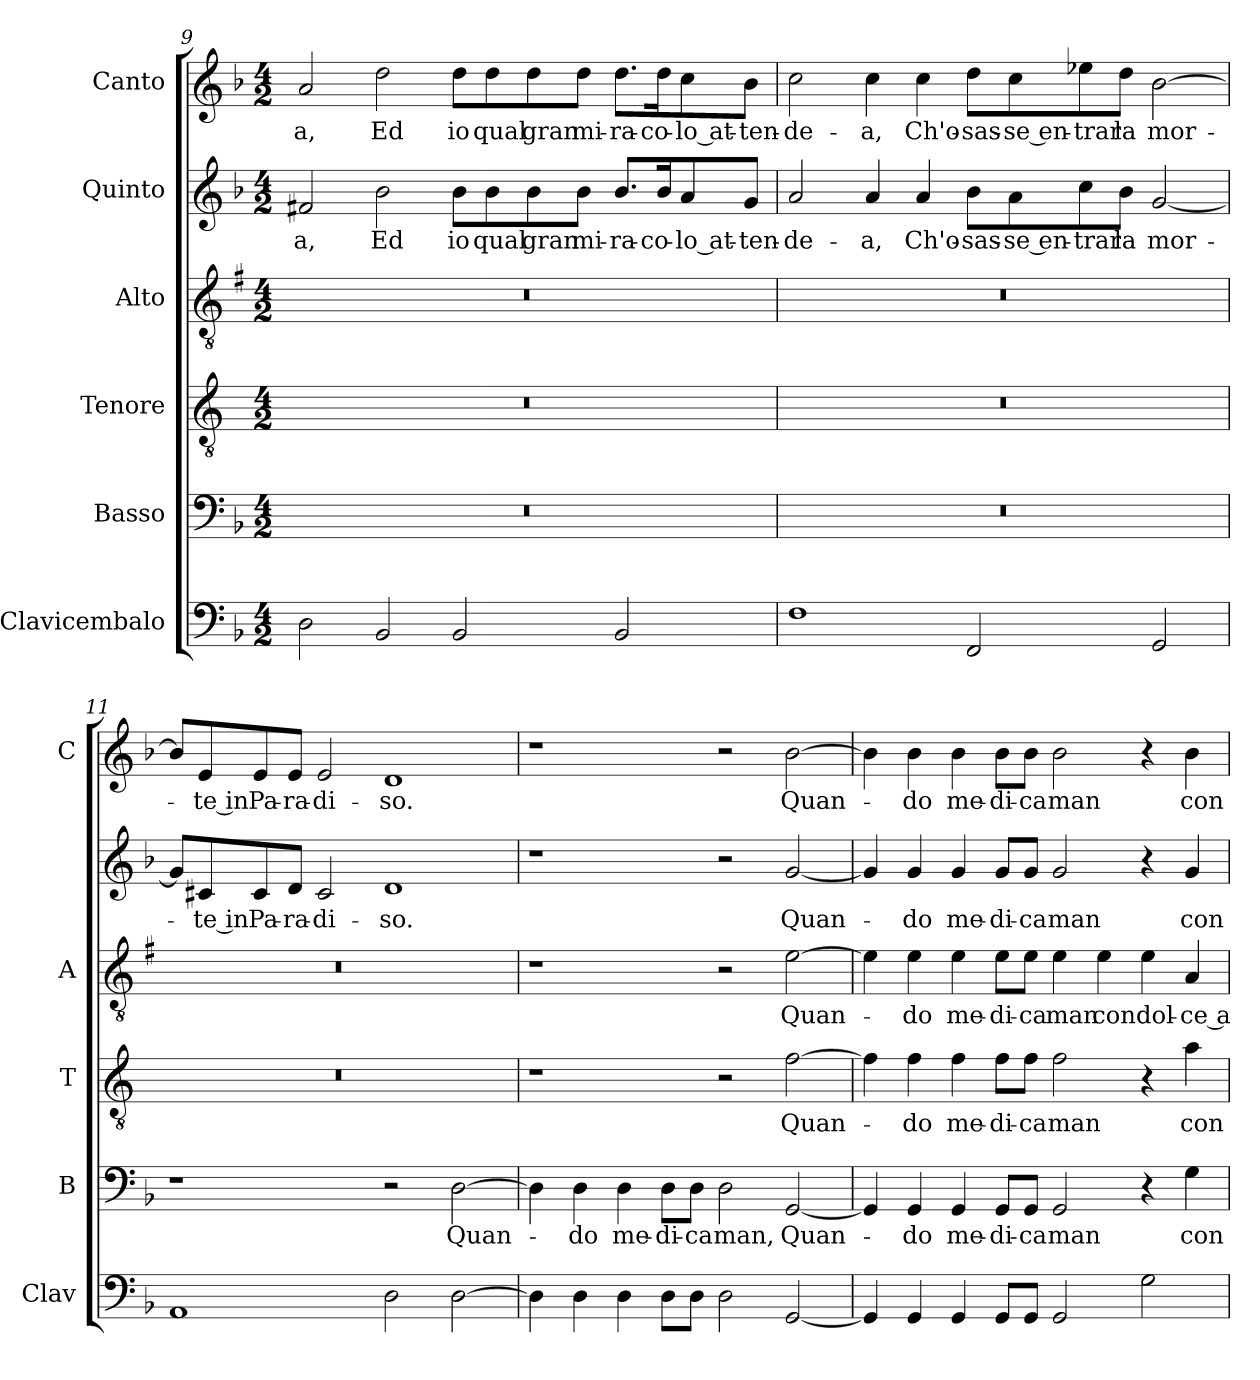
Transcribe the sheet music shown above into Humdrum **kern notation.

**kern	**kern	**text	**kern	**text	**kern	**text	**kern	**text	**kern	**text
*part6	*part5	*part5	*part4	*part4	*part3	*part3	*part2	*part2	*part1	*part1
*staff6	*staff5	*staff5	*staff4	*staff4	*staff3	*staff3	*staff2	*staff2	*staff1	*staff1
*I"Clavicembalo	*I"Basso	*	*I"Tenore	*	*I"Alto	*	*I"Quinto	*	*I"Canto	*
*I'Clav	*I'B	*	*I'T	*	*I'A	*	*	*	*I'C	*
!!LO:LB:g=z
*clefF4	*clefF4	*	*clefGv2	*	*clefGv2	*	*clefG2	*	*clefG2	*
*	*	*	*ITrd4c7	*	*ITrd1c2	*	*	*	*	*
*k[b-]	*k[b-]	*	*k[b-]	*	*k[b-]	*	*k[b-]	*	*k[b-]	*
*F:	*F:	*	*F:	*	*F:	*	*F:	*	*F:	*
*M4/2	*M4/2	*	*M4/2	*	*M4/2	*	*M4/2	*	*M4/2	*
=9	=9	=9	=9	=9	=9	=9	=9	=9	=9	=9
!	!	!	!	!	!	!	!	!LO:LY:b	!	!LO:LY:b
2D\	0r	.	0r	.	0r	.	2f#X/	-a,	2a/	-a,
!	!	!	!	!	!	!	!	!LO:LY:b	!	!LO:LY:b
2BB-/	.	.	.	.	.	.	2b-\	Ed	2dd\	Ed
!	!	!	!	!	!	!	!	!LO:LY:b	!	!LO:LY:b
2BB-/	.	.	.	.	.	.	8b-\L	io	8dd\L	io
!	!	!	!	!	!	!	!	!LO:LY:b	!	!LO:LY:b
.	.	.	.	.	.	.	8b-\	qual	8dd\	qual
!	!	!	!	!	!	!	!	!LO:LY:b	!	!LO:LY:b
.	.	.	.	.	.	.	8b-\	gran	8dd\	gran
!	!	!	!	!	!	!	!	!LO:LY:b	!	!LO:LY:b
.	.	.	.	.	.	.	8b-\J	mi-	8dd\J	mi-
!	!	!	!	!	!	!	!	!LO:LY:b	!	!LO:LY:b
2BB-/	.	.	.	.	.	.	8.b-/L	-ra-	8.dd\L	-ra-
!	!	!	!	!	!	!	!	!LO:LY:b	!	!LO:LY:b
.	.	.	.	.	.	.	16b-/K	-co-	16dd\K	-co-
!	!	!	!	!	!	!	!	!LO:LY:b	!	!LO:LY:b
.	.	.	.	.	.	.	8a/	-lo at-	8cc\	-lo at-
!	!	!	!	!	!	!	!	!LO:LY:b	!	!LO:LY:b
.	.	.	.	.	.	.	8g/J	-ten-	8b-\J	-ten-
=10	=10	=10	=10	=10	=10	=10	=10	=10	=10	=10
!	!	!	!	!	!	!	!	!LO:LY:b	!	!LO:LY:b
1F	0r	.	0r	.	0r	.	2a/	-de-	2cc\	-de-
!	!	!	!	!	!	!	!	!LO:LY:b	!	!LO:LY:b
.	.	.	.	.	.	.	4a/	-a,	4cc\	-a,
!	!	!	!	!	!	!	!	!LO:LY:b	!	!LO:LY:b
.	.	.	.	.	.	.	4a/	Ch'o-	4cc\	Ch'o-
!	!	!	!	!	!	!	!	!LO:LY:b	!	!LO:LY:b
2FF/	.	.	.	.	.	.	8b-\L	-sas-	8dd\L	-sas-
!	!	!	!	!	!	!	!	!LO:LY:b	!	!LO:LY:b
.	.	.	.	.	.	.	8a\	-se en-	8cc\	-se en-
!	!	!	!	!	!	!	!	!LO:LY:b	!	!LO:LY:b
.	.	.	.	.	.	.	8cc\	-trar	8ee-X\	-trar
!	!	!	!	!	!	!	!	!LO:LY:b	!	!LO:LY:b
.	.	.	.	.	.	.	8b-\J	la	8dd\J	la
!	!	!	!	!	!	!	!	!LO:LY:b	!	!LO:LY:b
2GG/	.	.	.	.	.	.	[2g/	mor-	[2b-\	mor-
=11	=11	=11	=11	=11	=11	=11	=11	=11	=11	=11
1AA	1r	.	0r	.	0r	.	8g/L]	.	8b-/L]	.
!	!	!	!	!	!	!	!	!LO:LY:b	!	!LO:LY:b
.	.	.	.	.	.	.	8c#X/	-te in	8e/	-te in
!	!	!	!	!	!	!	!	!LO:LY:b	!	!LO:LY:b
.	.	.	.	.	.	.	8c#/	Pa-	8e/	Pa-
!	!	!	!	!	!	!	!	!LO:LY:b	!	!LO:LY:b
.	.	.	.	.	.	.	8d/J	-ra-	8e/J	-ra-
!	!	!	!	!	!	!	!	!LO:LY:b	!	!LO:LY:b
.	.	.	.	.	.	.	2c#/	-di-	2e/	-di-
!	!	!	!	!	!	!	!	!LO:LY:b	!	!LO:LY:b
2D\	2r	.	.	.	.	.	1d	-so.	1d	-so.
!	!	!LO:LY:b	!	!	!	!	!	!	!	!
[2D\	[2D\	Quan-	.	.	.	.	.	.	.	.
!!LO:LB:g=z
=12	=12	=12	=12	=12	=12	=12	=12	=12	=12	=12
4D\]	4D\]	.	1r	.	1r	.	1r	.	1r	.
!	!	!LO:LY:b	!	!	!	!	!	!	!	!
4D\	4D\	-do	.	.	.	.	.	.	.	.
!	!	!LO:LY:b	!	!	!	!	!	!	!	!
4D\	4D\	me-	.	.	.	.	.	.	.	.
!	!	!LO:LY:b	!	!	!	!	!	!	!	!
8D\L	8D\L	-di-	.	.	.	.	.	.	.	.
!	!	!LO:LY:b	!	!	!	!	!	!	!	!
8D\J	8D\J	-ca	.	.	.	.	.	.	.	.
!	!	!LO:LY:b	!	!	!	!	!	!	!	!
2D\	2D\	man,	2r	.	2r	.	2r	.	2r	.
!	!	!LO:LY:b	!	!LO:LY:b	!	!LO:LY:b	!	!LO:LY:b	!	!LO:LY:b
[2GG/	[2GG/	Quan-	[2B-\	Quan-	[2d\	Quan-	[2g/	Quan-	[2b-\	Quan-
=13	=13	=13	=13	=13	=13	=13	=13	=13	=13	=13
4GG/]	4GG/]	.	4B-\]	.	4d\]	.	4g/]	.	4b-\]	.
!	!	!LO:LY:b	!	!LO:LY:b	!	!LO:LY:b	!	!LO:LY:b	!	!LO:LY:b
4GG/	4GG/	-do	4B-\	-do	4d\	-do	4g/	-do	4b-\	-do
!	!	!LO:LY:b	!	!LO:LY:b	!	!LO:LY:b	!	!LO:LY:b	!	!LO:LY:b
4GG/	4GG/	me-	4B-\	me-	4d\	me-	4g/	me-	4b-\	me-
!	!	!LO:LY:b	!	!LO:LY:b	!	!LO:LY:b	!	!LO:LY:b	!	!LO:LY:b
8GG/L	8GG/L	-di-	8B-\L	-di-	8d\L	-di-	8g/L	-di-	8b-\L	-di-
!	!	!LO:LY:b	!	!LO:LY:b	!	!LO:LY:b	!	!LO:LY:b	!	!LO:LY:b
8GG/J	8GG/J	-ca	8B-\J	-ca	8d\J	-ca	8g/J	-ca	8b-\J	-ca
!	!	!LO:LY:b	!	!LO:LY:b	!	!LO:LY:b	!	!LO:LY:b	!	!LO:LY:b
2GG/	2GG/	man	2B-\	man	4d\	man	2g/	man	2b-\	man
!	!	!	!	!	!	!LO:LY:b	!	!	!	!
.	.	.	.	.	4d\	con	.	.	.	.
!	!	!	!	!	!	!LO:LY:b	!	!	!	!
2G\	4r	.	4r	.	4d\	dol-	4r	.	4r	.
!	!	!LO:LY:b	!	!LO:LY:b	!	!LO:LY:b	!	!LO:LY:b	!	!LO:LY:b
.	4G\	con	4d\	con	4G/	-ce a-	4g/	con	4b-\	con
=	=	=	=	=	=	=	=	=	=	=
*-	*-	*-	*-	*-	*-	*-	*-	*-	*-	*-
